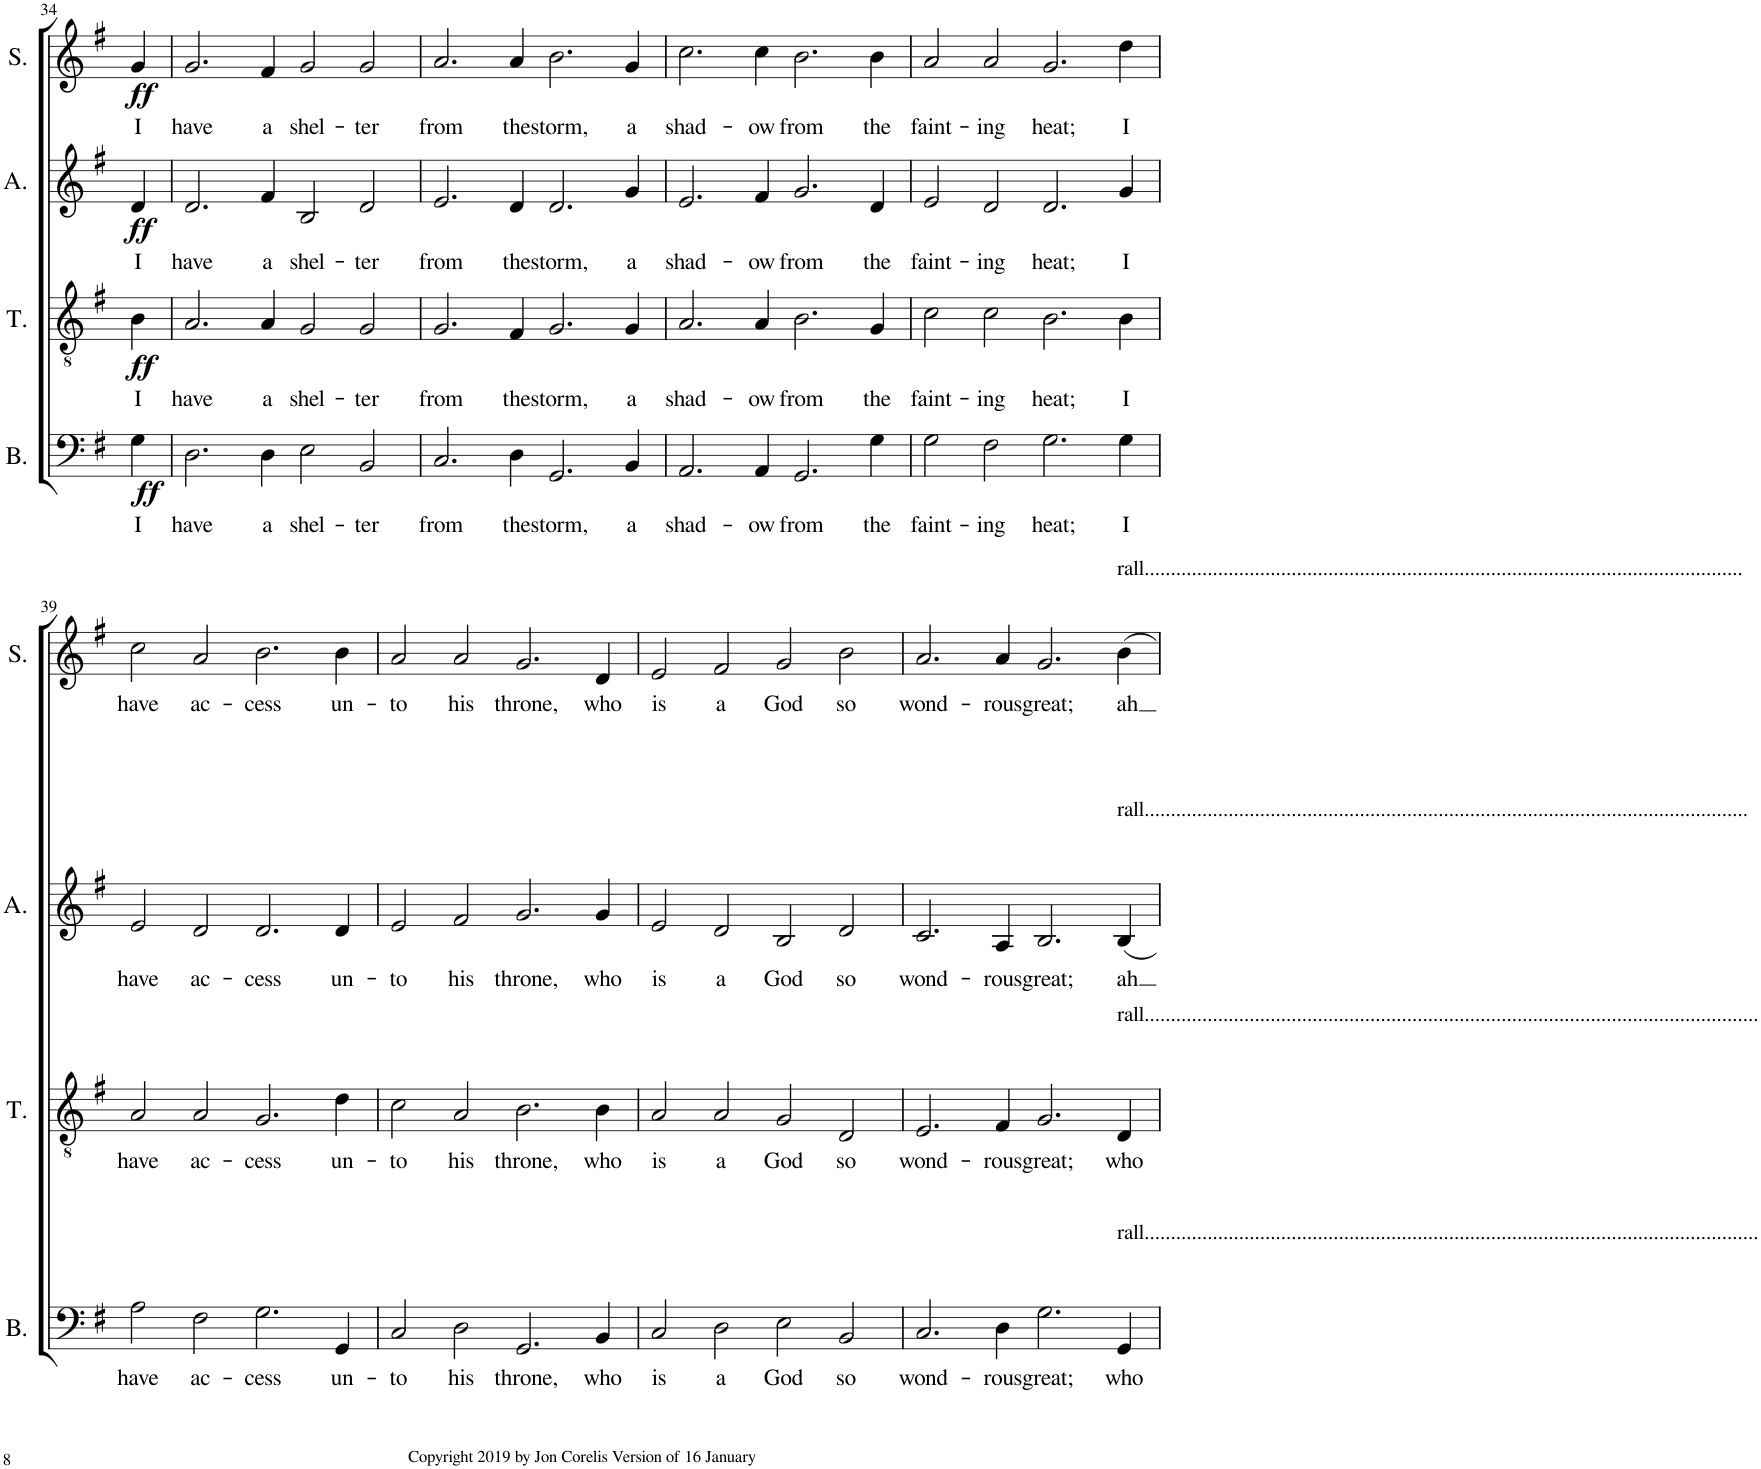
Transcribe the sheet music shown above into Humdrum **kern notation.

**kern	**text	**dynam	**kern	**text	**dynam	**kern	**text	**dynam	**kern	**text	**dynam
*part4	*part4	*part4	*part3	*part3	*part3	*part2	*part2	*part2	*part1	*part1	*part1
*staff4	*staff4	*staff4	*staff3	*staff3	*staff3	*staff2	*staff2	*staff2	*staff1	*staff1	*staff1
*I"Bass	*	*	*I"Tenor	*	*	*I"Alto	*	*	*I"Soprano	*	*
*I'B.	*	*	*I'T.	*	*	*I'A.	*	*	*I'S.	*	*
!!LO:PB:g=z
*clefF4	*	*	*clefGv2	*	*	*clefG2	*	*	*clefG2	*	*
*k[f#]	*	*	*k[f#]	*	*	*k[f#]	*	*	*k[f#]	*	*
*M4/2	*	*	*M4/2	*	*	*M4/2	*	*	*M4/2	*	*
=34	=34	=34	=34	=34	=34	=34	=34	=34	=34	=34	=34
!	!LO:LY:b	!LO:DY:b	!	!LO:LY:b	!LO:DY:b	!	!LO:LY:b	!LO:DY:b	!	!LO:LY:b	!LO:DY:b
4G\	I	ff	4B\	I	ff	4d/	I	ff	4g/	I	ff
=35	=35	=35	=35	=35	=35	=35	=35	=35	=35	=35	=35
!	!LO:LY:b	!	!	!LO:LY:b	!	!	!LO:LY:b	!	!	!LO:LY:b	!
2.D\	have	.	2.A/	have	.	2.d/	have	.	2.g/	have	.
!	!LO:LY:b	!	!	!LO:LY:b	!	!	!LO:LY:b	!	!	!LO:LY:b	!
4D\	a	.	4A/	a	.	4f#/	a	.	4f#/	a	.
!	!LO:LY:b	!	!	!LO:LY:b	!	!	!LO:LY:b	!	!	!LO:LY:b	!
2E\	shel-	.	2G/	shel-	.	2B/	shel-	.	2g/	shel-	.
!	!LO:LY:b	!	!	!LO:LY:b	!	!	!LO:LY:b	!	!	!LO:LY:b	!
2BB/	-ter	.	2G/	-ter	.	2d/	-ter	.	2g/	-ter	.
=36	=36	=36	=36	=36	=36	=36	=36	=36	=36	=36	=36
!	!LO:LY:b	!	!	!LO:LY:b	!	!	!LO:LY:b	!	!	!LO:LY:b	!
2.C/	from	.	2.G/	from	.	2.e/	from	.	2.a/	from	.
!	!LO:LY:b	!	!	!LO:LY:b	!	!	!LO:LY:b	!	!	!LO:LY:b	!
4D\	the	.	4F#/	the	.	4d/	the	.	4a/	the	.
!	!LO:LY:b	!	!	!LO:LY:b	!	!	!LO:LY:b	!	!	!LO:LY:b	!
2.GG/	storm,	.	2.G/	storm,	.	2.d/	storm,	.	2.b\	storm,	.
!	!LO:LY:b	!	!	!LO:LY:b	!	!	!LO:LY:b	!	!	!LO:LY:b	!
4BB/	a	.	4G/	a	.	4g/	a	.	4g/	a	.
=37	=37	=37	=37	=37	=37	=37	=37	=37	=37	=37	=37
!	!LO:LY:b	!	!	!LO:LY:b	!	!	!LO:LY:b	!	!	!LO:LY:b	!
2.AA/	shad-	.	2.A/	shad-	.	2.e/	shad-	.	2.cc\	shad-	.
!	!LO:LY:b	!	!	!LO:LY:b	!	!	!LO:LY:b	!	!	!LO:LY:b	!
4AA/	-ow	.	4A/	-ow	.	4f#/	-ow	.	4cc\	-ow	.
!	!LO:LY:b	!	!	!LO:LY:b	!	!	!LO:LY:b	!	!	!LO:LY:b	!
2.GG/	from	.	2.B\	from	.	2.g/	from	.	2.b\	from	.
!	!LO:LY:b	!	!	!LO:LY:b	!	!	!LO:LY:b	!	!	!LO:LY:b	!
4G\	the	.	4G/	the	.	4d/	the	.	4b\	the	.
=38	=38	=38	=38	=38	=38	=38	=38	=38	=38	=38	=38
!	!LO:LY:b	!	!	!LO:LY:b	!	!	!LO:LY:b	!	!	!LO:LY:b	!
2G\	faint-	.	2c\	faint-	.	2e/	faint-	.	2a/	faint-	.
!	!LO:LY:b	!	!	!LO:LY:b	!	!	!LO:LY:b	!	!	!LO:LY:b	!
2F#\	-ing	.	2c\	-ing	.	2d/	-ing	.	2a/	-ing	.
!	!LO:LY:b	!	!	!LO:LY:b	!	!	!LO:LY:b	!	!	!LO:LY:b	!
2.G\	heat;	.	2.B\	heat;	.	2.d/	heat;	.	2.g/	heat;	.
!	!LO:LY:b	!	!	!LO:LY:b	!	!	!LO:LY:b	!	!	!LO:LY:b	!
4G\	I	.	4B\	I	.	4g/	I	.	4dd\	I	.
!!LO:LB:g=z
=39	=39	=39	=39	=39	=39	=39	=39	=39	=39	=39	=39
!	!LO:LY:b	!	!	!LO:LY:b	!	!	!LO:LY:b	!	!	!LO:LY:b	!
2A\	have	.	2A/	have	.	2e/	have	.	2cc\	have	.
!	!LO:LY:b	!	!	!LO:LY:b	!	!	!LO:LY:b	!	!	!LO:LY:b	!
2F#\	ac-	.	2A/	ac-	.	2d/	ac-	.	2a/	ac-	.
!	!LO:LY:b	!	!	!LO:LY:b	!	!	!LO:LY:b	!	!	!LO:LY:b	!
2.G\	-cess	.	2.G/	-cess	.	2.d/	-cess	.	2.b\	-cess	.
!	!LO:LY:b	!	!	!LO:LY:b	!	!	!LO:LY:b	!	!	!LO:LY:b	!
4GG/	un-	.	4d\	un-	.	4d/	un-	.	4b\	un-	.
=40	=40	=40	=40	=40	=40	=40	=40	=40	=40	=40	=40
!	!LO:LY:b	!	!	!LO:LY:b	!	!	!LO:LY:b	!	!	!LO:LY:b	!
2C/	-to	.	2c\	-to	.	2e/	-to	.	2a/	-to	.
!	!LO:LY:b	!	!	!LO:LY:b	!	!	!LO:LY:b	!	!	!LO:LY:b	!
2D\	his	.	2A/	his	.	2f#/	his	.	2a/	his	.
!	!LO:LY:b	!	!	!LO:LY:b	!	!	!LO:LY:b	!	!	!LO:LY:b	!
2.GG/	throne,	.	2.B\	throne,	.	2.g/	throne,	.	2.g/	throne,	.
!	!LO:LY:b	!	!	!LO:LY:b	!	!	!LO:LY:b	!	!	!LO:LY:b	!
4BB/	who	.	4B\	who	.	4g/	who	.	4d/	who	.
=41	=41	=41	=41	=41	=41	=41	=41	=41	=41	=41	=41
!	!LO:LY:b	!	!	!LO:LY:b	!	!	!LO:LY:b	!	!	!LO:LY:b	!
2C/	is	.	2A/	is	.	2e/	is	.	2e/	is	.
!	!LO:LY:b	!	!	!LO:LY:b	!	!	!LO:LY:b	!	!	!LO:LY:b	!
2D\	a	.	2A/	a	.	2d/	a	.	2f#/	a	.
!	!LO:LY:b	!	!	!LO:LY:b	!	!	!LO:LY:b	!	!	!LO:LY:b	!
2E\	God	.	2G/	God	.	2B/	God	.	2g/	God	.
!	!LO:LY:b	!	!	!LO:LY:b	!	!	!LO:LY:b	!	!	!LO:LY:b	!
2BB/	so	.	2D/	so	.	2d/	so	.	2b\	so	.
=42	=42	=42	=42	=42	=42	=42	=42	=42	=42	=42	=42
!	!LO:LY:b	!	!	!LO:LY:b	!	!	!LO:LY:b	!	!	!LO:LY:b	!
2.C/	wond-	.	2.E/	wond-	.	2.c/	wond-	.	2.a/	wond-	.
!	!LO:LY:b	!	!	!LO:LY:b	!	!	!LO:LY:b	!	!	!LO:LY:b	!
4D\	-rous	.	4F#/	-rous	.	4A/	-rous	.	4a/	-rous	.
!	!LO:LY:b	!	!	!LO:LY:b	!	!	!LO:LY:b	!	!	!LO:LY:b	!
2.G\	great;	.	2.G/	great;	.	2.B/	great;	.	2.g/	great;	.
!	!	!	!	!	!	!	!	!	!LO:TX:a:t=rall..................................................................................................................	!	!
!	!	!	!	!	!	!LO:TX:a:t=rall...................................................................................................................	!	!	!	!	!
!	!	!	!LO:TX:a:t=rall.....................................................................................................................	!	!	!	!	!	!	!	!
!LO:TX:a:t=rall.....................................................................................................................	!	!	!	!	!	!	!	!	!	!	!
!	!LO:LY:b	!	!	!LO:LY:b	!	!	!LO:LY:b	!	!	!LO:LY:b	!
4GG/	who	.	4D/	who	.	4B/	ah	.	4b\	ah	.
=	=	=	=	=	=	=	=	=	=	=	=
*-	*-	*-	*-	*-	*-	*-	*-	*-	*-	*-	*-
